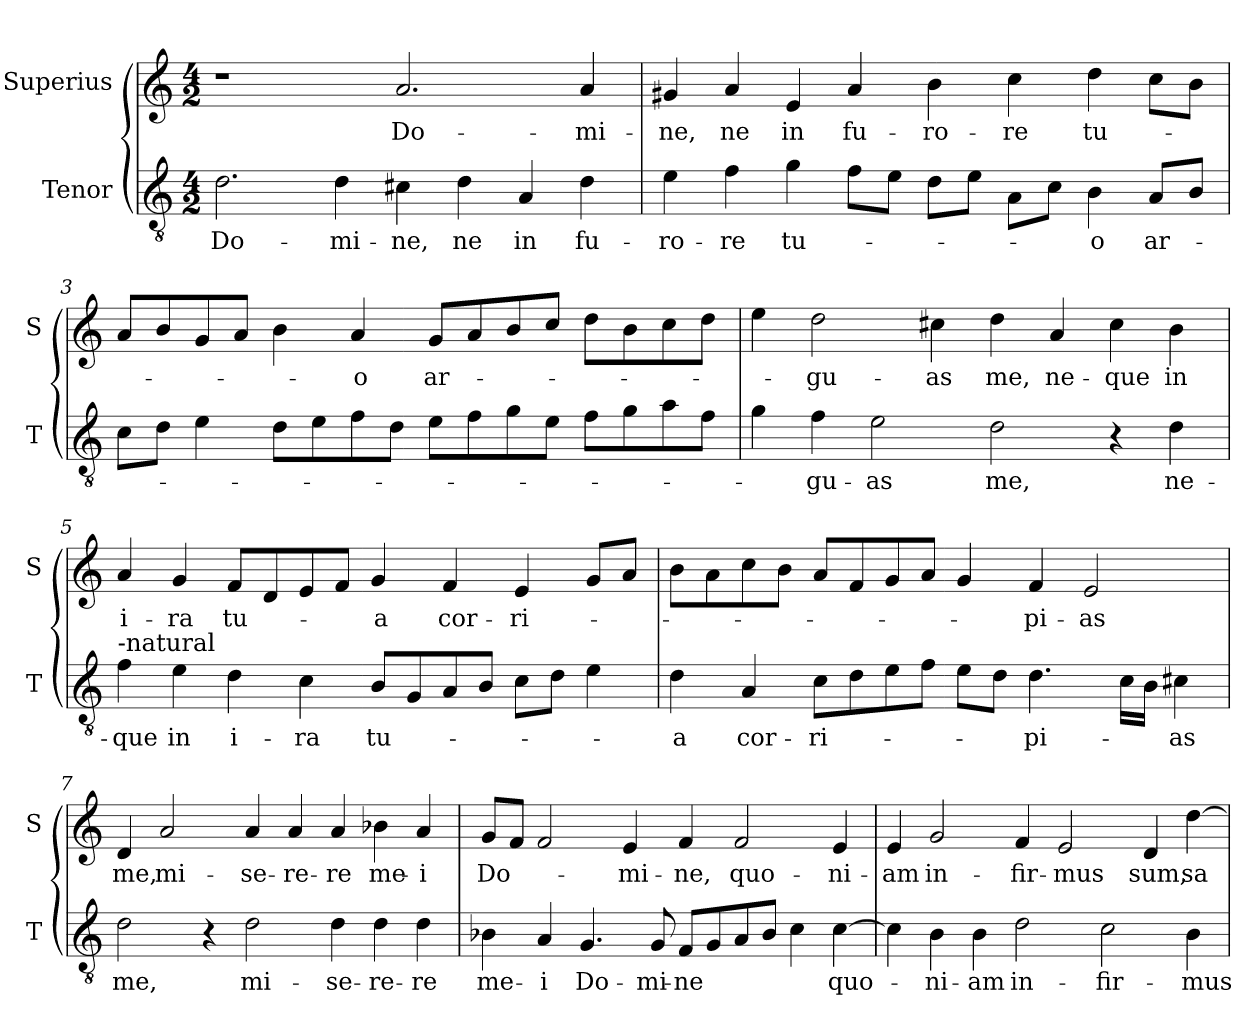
**kern	**text	**kern	**text
*part2	*part2	*part1	*part1
*staff2	*staff2	*staff1	*staff1
*I"Tenor	*	*I"Superius	*
*I'T	*	*I'S	*
*clefGv2	*	*clefG2	*
*k[]	*	*k[]	*
*C:	*	*C:	*
*M4/2	*	*M4/2	*
=1	=1	=1	=1
!	!LO:LY:b	!	!
2.d\	Do-	1r	.
!	!LO:LY:b	!	!
4d\	-mi-	.	.
!	!LO:LY:b	!	!LO:LY:b
4c#X\	-ne,	2.a/	Do-
!	!LO:LY:b	!	!
4d\	ne	.	.
!	!LO:LY:b	!	!
4A/	in	.	.
!	!LO:LY:b	!	!LO:LY:b
4d\	fu-	4a/	-mi-
=2	=2	=2	=2
!	!LO:LY:b	!	!LO:LY:b
4e\	-ro-	4g#X/	-ne,
!	!LO:LY:b	!	!LO:LY:b
4f\	-re	4a/	ne
!	!LO:LY:b	!	!LO:LY:b
4g\	tu-	4e/	in
!	!	!	!LO:LY:b
8f\L	.	4a/	fu-
8e\J	.	.	.
!	!	!	!LO:LY:b
8d\L	.	4b\	-ro-
8e\J	.	.	.
!	!	!	!LO:LY:b
8A\L	.	4cc\	-re
8c\J	.	.	.
!	!LO:LY:b	!	!LO:LY:b
4B\	-o	4dd\	tu-
!	!LO:LY:b	!	!
8A/L	ar-	8cc\L	.
8B/J	.	8b\J	.
=3	=3	=3	=3
8c\L	.	8a/L	.
8d\J	.	8b/	.
4e\	.	8g/	.
.	.	8a/J	.
8d\L	.	4b\	.
8e\	.	.	.
!	!	!	!LO:LY:b
8f\	.	4a/	-o
8d\J	.	.	.
!	!	!	!LO:LY:b
8e\L	.	8g/L	ar-
8f\	.	8a/	.
8g\	.	8b/	.
8e\J	.	8cc/J	.
8f\L	.	8dd\L	.
8g\	.	8b\	.
8a\	.	8cc\	.
8f\J	.	8dd\J	.
!!LO:LB:g=z
=4	=4	=4	=4
4g\	.	4ee\	.
!	!LO:LY:b	!	!LO:LY:b
4f\	-gu-	2dd\	-gu-
!	!LO:LY:b	!	!
2e\	-as	.	.
!	!	!	!LO:LY:b
.	.	4cc#X\	-as
!	!LO:LY:b	!	!LO:LY:b
2d\	me,	4dd\	me,
!	!	!	!LO:LY:b
.	.	4a/	ne-
!	!	!	!LO:LY:b
4r	.	4cc#\	-que
!	!LO:LY:b	!	!LO:LY:b
4d\	ne-	4b\	in
=5	=5	=5	=5
!LO:TX:a:t=-natural	!	!	!
!	!LO:LY:b	!	!LO:LY:b
4f\	-que	4a/	i-
!	!LO:LY:b	!	!LO:LY:b
4e\	in	4g/	-ra
!	!LO:LY:b	!	!LO:LY:b
4d\	i-	8f/L	tu-
.	.	8d/	.
!	!LO:LY:b	!	!
4c\	-ra	8e/	.
.	.	8f/J	.
!	!LO:LY:b	!	!LO:LY:b
8B/L	tu-	4g/	-a
8G/	.	.	.
!	!	!	!LO:LY:b
8A/	.	4f/	cor-
8B/J	.	.	.
!	!	!	!LO:LY:b
8c\L	.	4e/	-ri-
8d\J	.	.	.
4e\	.	8g/L	.
.	.	8a/J	.
=6	=6	=6	=6
!	!LO:LY:b	!	!
4d\	-a	8b\L	.
.	.	8a\	.
!	!LO:LY:b	!	!
4A/	cor-	8cc\	.
.	.	8b\J	.
!	!LO:LY:b	!	!
8c\L	-ri-	8a/L	.
8d\	.	8f/	.
8e\	.	8g/	.
8f\J	.	8a/J	.
8e\L	.	4g/	.
8d\J	.	.	.
!	!LO:LY:b	!	!LO:LY:b
4.d\	-pi-	4f/	-pi-
!	!	!	!LO:LY:b
.	.	2e/	-as
16c\LL	.	.	.
16B\JJ	.	.	.
!	!LO:LY:b	!	!
4c#X\	-as	.	.
!!LO:LB:g=z
=7	=7	=7	=7
!	!LO:LY:b	!	!LO:LY:b
2d\	me,	4d/	me,
!	!	!	!LO:LY:b
.	.	2a/	mi-
4r	.	.	.
!	!LO:LY:b	!	!LO:LY:b
2d\	mi-	4a/	-se-
!	!	!	!LO:LY:b
.	.	4a/	-re-
!	!LO:LY:b	!	!LO:LY:b
4d\	-se-	4a/	-re
!	!LO:LY:b	!	!LO:LY:b
4d\	-re-	4b-X\	me-
!	!LO:LY:b	!	!LO:LY:b
4d\	-re	4a/	-i
=8	=8	=8	=8
!	!LO:LY:b	!	!LO:LY:b
4B-X\	me-	8g/L	Do-
.	.	8f/J	.
!	!LO:LY:b	!	!
4A/	-i	2f/	.
!	!LO:LY:b	!	!
4.G/	Do-	.	.
!	!	!	!LO:LY:b
.	.	4e/	-mi-
!	!LO:LY:b	!	!
8G/	-mi-	.	.
!	!LO:LY:b	!	!LO:LY:b
8F/L	-ne	4f/	-ne,
8G/	.	.	.
!	!	!	!LO:LY:b
8A/	.	2f/	quo-
8B-/J	.	.	.
4c\	.	.	.
!	!LO:LY:b	!	!LO:LY:b
[4c\	quo-	4e/	-ni-
=9	=9	=9	=9
!	!	!	!LO:LY:b
4c\]	.	4e/	-am
!	!LO:LY:b	!	!LO:LY:b
4B\	-ni-	2g/	in-
!	!LO:LY:b	!	!
4B\	-am	.	.
!	!LO:LY:b	!	!LO:LY:b
2d\	in-	4f/	-fir-
!	!	!	!LO:LY:b
.	.	2e/	-mus
!	!LO:LY:b	!	!
2c\	-fir-	.	.
!	!	!	!LO:LY:b
.	.	4d/	sum,
!	!LO:LY:b	!	!LO:LY:b
4B\	-mus	[4dd\	sa-
=	=	=	=
*-	*-	*-	*-
